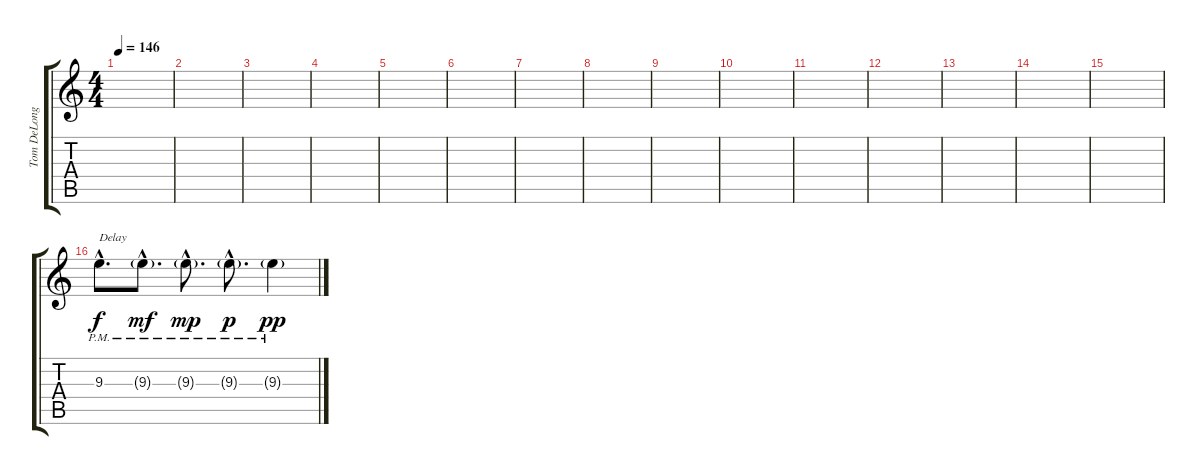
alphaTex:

\track ("Tom DeLonge" "Tom DeLong") {instrument distortionguitar}
\staff {score tabs}
\tuning (E4 B3 G3 D3 A2 E2) {hide}
\ts (4 4)
\tempo 146
\clef g2
\ks c
|
|
|
|
|
|
|
|
|
|
|
|
|
|
|
9.3{hac pm}.8{d txt "Delay" dy f volume 11} 9.3{g hac pm}.8{d dy mf} 9.3{g hac pm}.8{d dy mp} 9.3{g hac pm}.8{d dy p} 9.3{g pm}.4{dy pp}
